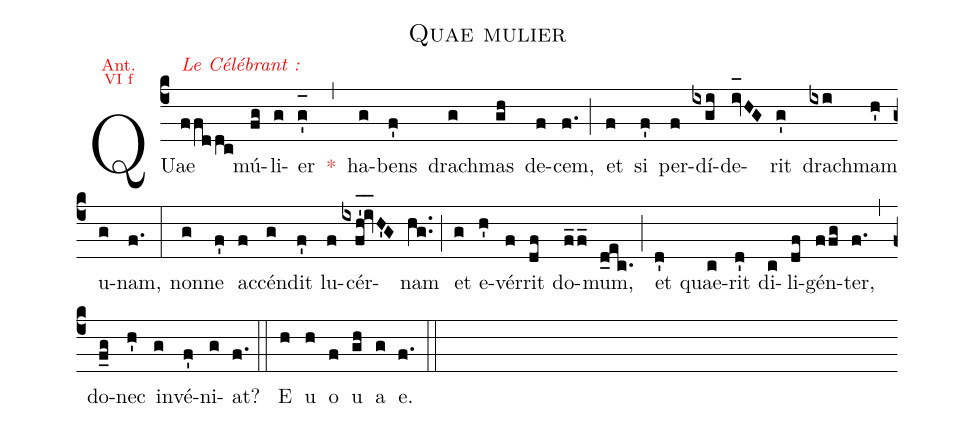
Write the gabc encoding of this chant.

name:Quae mulier;
office-part:Antiphona;
annotation: {\color{red}\footnotesize Ant.};
annotation: {\color{red}\scriptsize VI f};
%%
(c4) QUae<alt>{\textcolor{red}{Le Célébrant :}}</alt>(ffddc) mú(fg)li(g)er(g'_[oh:h]) <c>*</c>(,) ha(g)bens(f') dra(g)chmas(gh) de(f)cem,(f.) (;) et(f) si(f') per(f)dí(ixgi)de(iv_[oh:h]HG)rit(g') dra(ixi)chmam(h') u(g)nam,(f.) (:) non(g)ne(f') ac(f)cén(g)dit(f') lu(f)cér(ixfh'_!iv_H'G)nam(hg..) (;) et(g) e(h')vér(f)rit(df) do(f_2f_)mum,(d_ec.) (;) et(d') quae(c)rit(d') di(c)li(df)gén(ffg)ter,(f.) (,) do(f_g)nec(h') in(g)vé(f')ni(g)at?(f.) (::) <eu>E(h) u(h) o(f) u(gh) a(g) e.</eu>(f.) (::)
